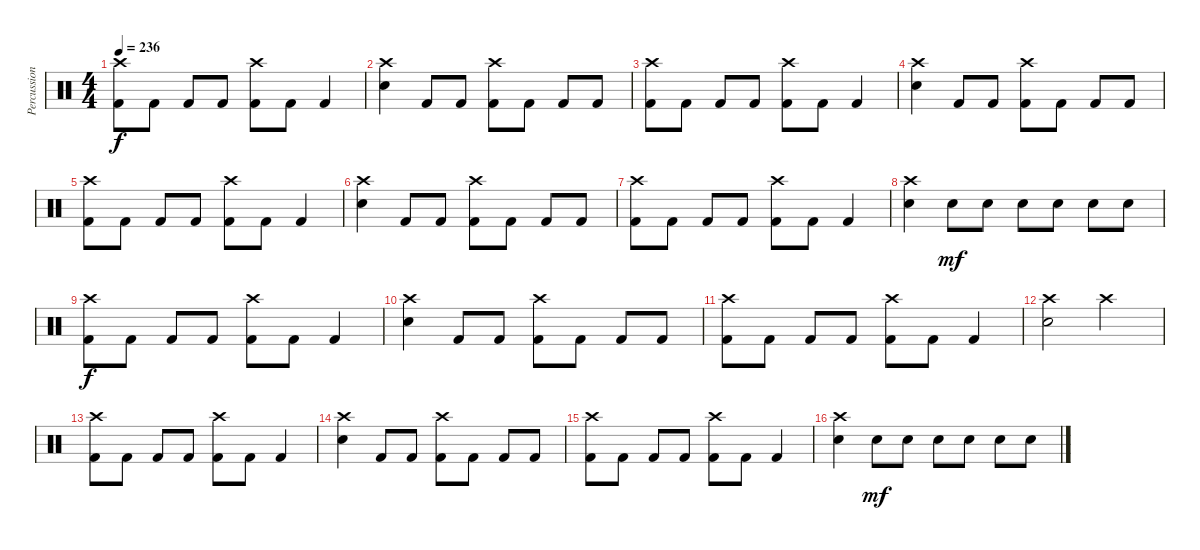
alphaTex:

\track ("Percussion" "Percussion") {instrument percussion}
\staff {score}
\articulation defaults
\ts (4 4)
\tempo 236
\clef neutral
\ks c
("Crash high (hit)" "Kick (hit) 2").8{dy f} "Kick (hit) 2".8 "Kick (hit) 2".8 "Kick (hit) 2".8 ("Crash high (hit)" "Kick (hit) 2").8 "Kick (hit) 2".8 "Kick (hit) 2".4 |
("Crash high (hit)" "Electric Snare (hit)").4 "Kick (hit) 2".8 "Kick (hit) 2".8 ("Crash high (hit)" "Kick (hit) 2").8 "Kick (hit) 2".8 "Kick (hit) 2".8 "Kick (hit) 2".8 |
("Crash high (hit)" "Kick (hit) 2").8 "Kick (hit) 2".8 "Kick (hit) 2".8 "Kick (hit) 2".8 ("Crash high (hit)" "Kick (hit) 2").8 "Kick (hit) 2".8 "Kick (hit) 2".4 |
("Crash high (hit)" "Electric Snare (hit)").4 "Kick (hit) 2".8 "Kick (hit) 2".8 ("Crash high (hit)" "Kick (hit) 2").8 "Kick (hit) 2".8 "Kick (hit) 2".8 "Kick (hit) 2".8 |
("Crash high (hit)" "Kick (hit) 2").8 "Kick (hit) 2".8 "Kick (hit) 2".8 "Kick (hit) 2".8 ("Crash high (hit)" "Kick (hit) 2").8 "Kick (hit) 2".8 "Kick (hit) 2".4 |
("Crash high (hit)" "Electric Snare (hit)").4 "Kick (hit) 2".8 "Kick (hit) 2".8 ("Crash high (hit)" "Kick (hit) 2").8 "Kick (hit) 2".8 "Kick (hit) 2".8 "Kick (hit) 2".8 |
("Crash high (hit)" "Kick (hit) 2").8 "Kick (hit) 2".8 "Kick (hit) 2".8 "Kick (hit) 2".8 ("Crash high (hit)" "Kick (hit) 2").8 "Kick (hit) 2".8 "Kick (hit) 2".4 |
("Crash high (hit)" "Electric Snare (hit)").4 "Electric Snare (hit)".8{dy mf} "Electric Snare (hit)".8 "Electric Snare (hit)".8 "Electric Snare (hit)".8 "Electric Snare (hit)".8 "Electric Snare (hit)".8 |
("Crash high (hit)" "Kick (hit) 2").8{dy f} "Kick (hit) 2".8 "Kick (hit) 2".8 "Kick (hit) 2".8 ("Crash high (hit)" "Kick (hit) 2").8 "Kick (hit) 2".8 "Kick (hit) 2".4 |
("Crash high (hit)" "Electric Snare (hit)").4 "Kick (hit) 2".8 "Kick (hit) 2".8 ("Crash high (hit)" "Kick (hit) 2").8 "Kick (hit) 2".8 "Kick (hit) 2".8 "Kick (hit) 2".8 |
("Crash high (hit)" "Kick (hit) 2").8 "Kick (hit) 2".8 "Kick (hit) 2".8 "Kick (hit) 2".8 ("Crash high (hit)" "Kick (hit) 2").8 "Kick (hit) 2".8 "Kick (hit) 2".4 |
("Crash high (hit)" "Electric Snare (hit)").2 "Crash high (hit)".2 |
("Crash high (hit)" "Kick (hit) 2").8 "Kick (hit) 2".8 "Kick (hit) 2".8 "Kick (hit) 2".8 ("Crash high (hit)" "Kick (hit) 2").8 "Kick (hit) 2".8 "Kick (hit) 2".4 |
("Crash high (hit)" "Electric Snare (hit)").4 "Kick (hit) 2".8 "Kick (hit) 2".8 ("Crash high (hit)" "Kick (hit) 2").8 "Kick (hit) 2".8 "Kick (hit) 2".8 "Kick (hit) 2".8 |
("Crash high (hit)" "Kick (hit) 2").8 "Kick (hit) 2".8 "Kick (hit) 2".8 "Kick (hit) 2".8 ("Crash high (hit)" "Kick (hit) 2").8 "Kick (hit) 2".8 "Kick (hit) 2".4 |
("Crash high (hit)" "Electric Snare (hit)").4 "Electric Snare (hit)".8{dy mf} "Electric Snare (hit)".8 "Electric Snare (hit)".8 "Electric Snare (hit)".8 "Electric Snare (hit)".8 "Electric Snare (hit)".8
